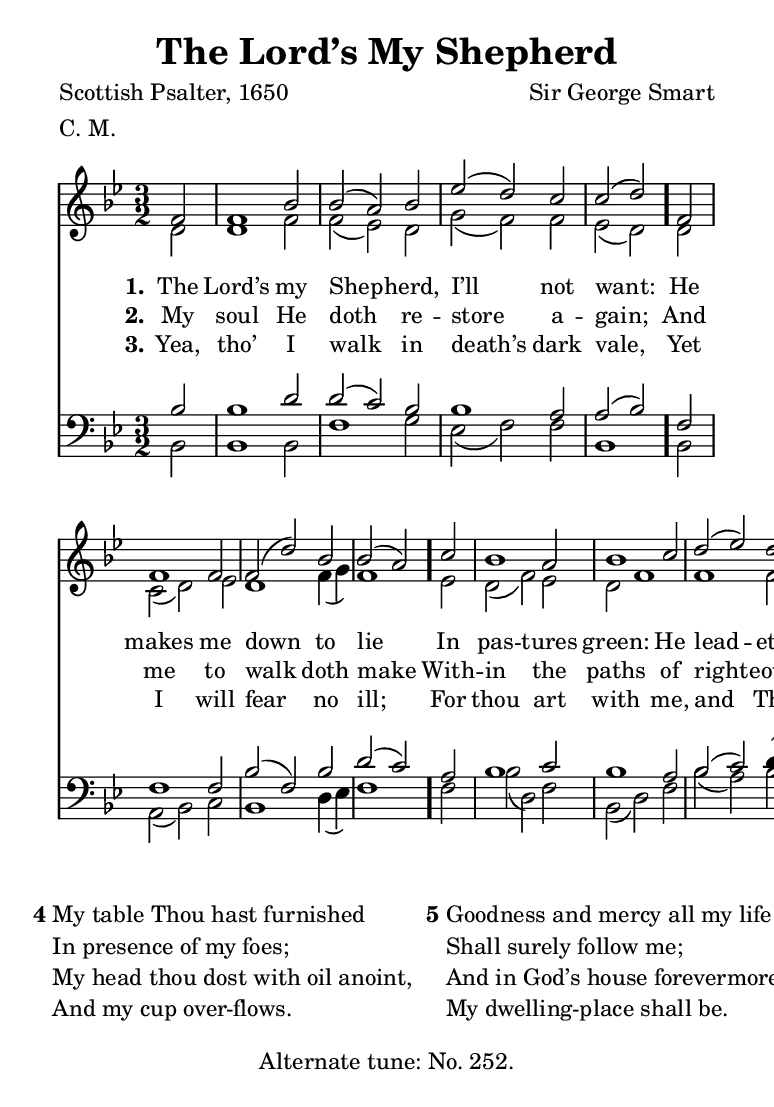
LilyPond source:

\include "common/global.ily"
\paper {
  \include "common/paper.ily"
  %ragged-bottom = ##t
  ragged-last-bottom = ##t
  %systems-per-page = ##f
  %page-count = ##f
  system-count = 2
}

\header{
  hymnnumber = "143"
  title = "The Lord’s My Shepherd"
  tunename = "Wiltshire"
  meter = "C. M."
  poet = "Scottish Psalter, 1650"
  composer = "Sir George Smart"
  %copyright = ""
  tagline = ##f
}

% for fermata in MIDI
ta = { \tempo 2=80 }
tb = { \tempo 2=40 }

global = {
  \include "common/overrides.ily"
  \override Staff.TimeSignature.style = #'()
  \time 3/2
  \override Score.MetronomeMark.transparent = ##t % hide all fermata changes too
  \ta
  \key bes \major
  \partial 2
  \autoBeamOff
}

notesSoprano = {
\global
\relative c' {

  f2 | f1 bes2 | bes( a) bes | ees( d) c | c( d)
  f,2 | f1 f2 | f( d') bes | bes( a)
  c2 | bes1 a2 | bes1 c2 | d( ees) d | d( c)
  d4( bes) | g1 c2 | a2.( g4) a2 | bes1
  \bar "|."

}
}

notesAlto = {
\global
\relative e' {

  d2 | d1 f2 | f( ees) d | g( f) f | ees( d)
  d2 | c( d) ees | d1 f4( g) | f1
  ees2 | d( f) ees | d f1 | f1 f2 | bes( a)
  f2 | f( ees) g | f2.( g4) f4( ees) | d1

}
}

notesTenor = {
\global
\relative a {

  bes2 | bes1 d2 | d( c) bes | bes1 a2 | a( bes)
  f2 | f1 f2 | bes( f) bes | d( c)
  a2 | bes1 c2 | bes1 a2 | bes2( c) d4( ees) | f1
  bes,2 | bes( c4 d) ees2 | c2.( bes4) c2 | bes1

}
}

notesBass = {
\global
\relative f, {

  bes2 | bes1 bes2 | f'1 g2 | ees( f) f | bes,1
  bes2 | a( bes) c | bes1 d4( ees) | f1
  f2 | bes( d,) f | bes,( d) f | bes( a) bes | f1
  d2 | ees1 c2 | f1 f2 | bes,1

}
}

wordsA = \lyricmode {
\set stanza = "1."

The Lord’s my Shep -- herd, I’ll not want: \bar "."
He makes me down to lie \bar "."
In pas -- tures green: He lead -- eth me \bar "."
The qui -- et wa -- ters by. \bar "."

}

wordsB = \lyricmode {
\set stanza = "2."

My soul He doth re -- store a -- gain;
And me to walk doth make
With -- in the paths of right -- eous -- ness,
E’en for His own name’s sake.

}

wordsC = \lyricmode {
\set stanza = "3."

Yea, tho’ I walk in death’s dark vale,
Yet I will fear no ill;
For thou art with me, and Thy rod
And staff they com -- fort still.

}

wordsD = \markuplist {

\line { My table Thou hast furnished }
\line { In presence of my foes; }
\line { My head thou dost with oil anoint, }
\line { And my cup over-flows. }

}

wordsE = \markuplist {

\line { Goodness and mercy all my life }
\line { Shall surely follow me; }
\line { And in God’s house forevermore }
\line { My dwelling-place shall be. }

}

\score {
  \context ChoirStaff <<
    \context Staff = upper <<
      \set ChoirStaff.systemStartDelimiter = #'SystemStartBar
      \context Voice  = sopranos { \voiceOne << \notesSoprano >> }
      \context Voice  = altos { \voiceTwo << \notesAlto >> }
      \context Lyrics = one   \lyricsto sopranos \wordsA
      \context Lyrics = two   \lyricsto sopranos \wordsB
      \context Lyrics = three \lyricsto sopranos \wordsC
    >>
    \context Staff = men <<
      \clef bass
      \context Voice  = tenors { \voiceOne << \notesTenor >> }
      \context Voice  = basses { \voiceTwo << \notesBass >> }
    >>
  >>
  \layout {
    \include "common/layout.ily"
  }
  \midi{
    \include "common/midi.ily"
  }
}

\noPageBreak

\markup { \fill-line {
  \hspace #0.1
  \line{ \bold 4 \column { \wordsD } }
  \hspace #0.1
  \line{ \bold 5 \column { \wordsE } }
  \hspace #0.1
} }

\noPageBreak

\markup { \vspace #1.4 \fill-line { \line { Alternate tune: No. 252. } } }

\version "2.18.0"  % necessary for upgrading to future LilyPond versions.

% vi:set et ts=2 sw=2 ai nocindent syntax=lilypond
